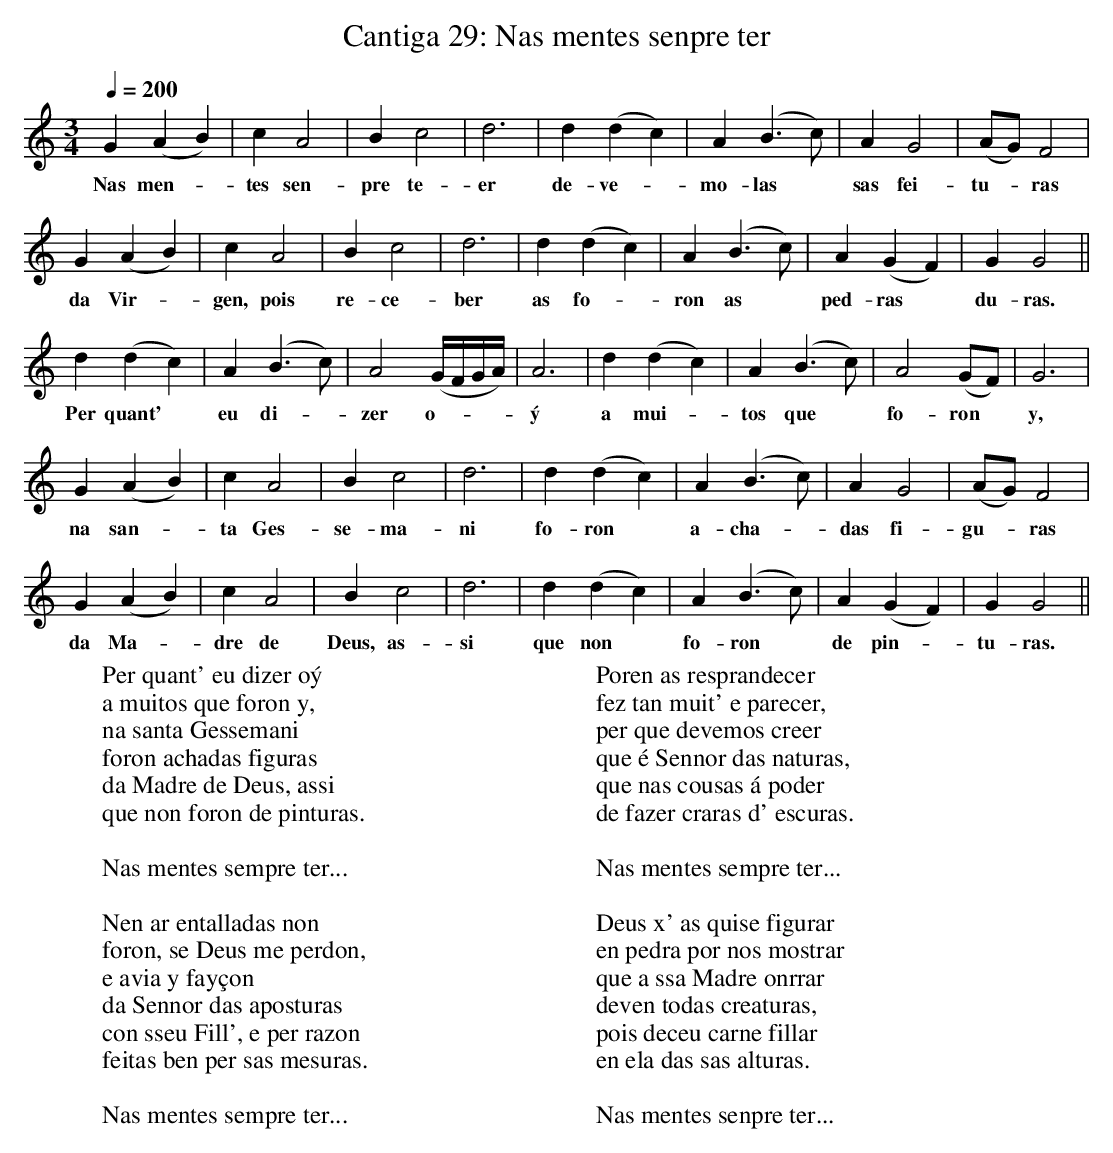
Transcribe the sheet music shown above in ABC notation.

X:1
T: Cantiga 29: Nas mentes senpre ter
M: 3/4
L: 1/4
Q: 1/4=200
K: G mixolydian
V:1
   G (AB)|  c   A2| B  c2|d3 | d (dc)| A (B>c)| A   G2|(A/G/) F2 |
w:Nas men-*tes sen-pre te-er  de- ve-*mo- las* sas fei- tu-* ras
   G (AB)|  c    A2 | B c2|d3 | d (dc)| A (B>c)|A  (GF)| G G2 ||
w:da  Vir-*gen, pois re-ce-ber  as fo-*ron as* ped-ras* du-ras.
   d   (dc) | A (B>c)|A2(G/4F/4G/4A/4)|A3|d (dc)|  A (B>c)|A2 (G/F/)|G3|
w:Per quant'* eu di-*zer o-***  ý  a  mui-*tos que* fo- ron* y,
  G  (AB)| c  A2| B c2|d3| d (dc)|A (B>c)| A  G2|(A/G/) F2 |
w:na san-*ta Ges-se-ma-ni fo-ron* a- cha-*das fi- gu-* ras
  G (AB)| c  A2| B    c2|d3| d  (dc)| A (B>c)| A (GF) | G G2||
w:da Ma-*dre de Deus, as-si que non* fo- ron* de  pin-*tu-ras.
W:Per quant' eu dizer oý
W:a muitos que foron y,
W:na santa Gessemani
W:foron achadas figuras
W:da Madre de Deus, assi
W:que non foron de pinturas.
W:
W:Nas mentes sempre ter...
W:
W:Nen ar entalladas non
W:foron, se Deus me perdon,
W:e avia y fayçon
W:da Sennor das aposturas
W:con sseu Fill', e per razon
W:feitas ben per sas mesuras.
W:
W:Nas mentes sempre ter...
W:
W:Poren as resprandecer
W:fez tan muit' e parecer,
W:per que devemos creer
W:que é Sennor das naturas,
W:que nas cousas á poder
W:de fazer craras d' escuras.
W:
W:Nas mentes sempre ter...
W:
W:Deus x' as quise figurar
W:en pedra por nos mostrar
W:que a ssa Madre onrrar
W:deven todas creaturas,
W:pois deceu carne fillar
W:en ela das sas alturas.
W:
W:Nas mentes senpre ter...
